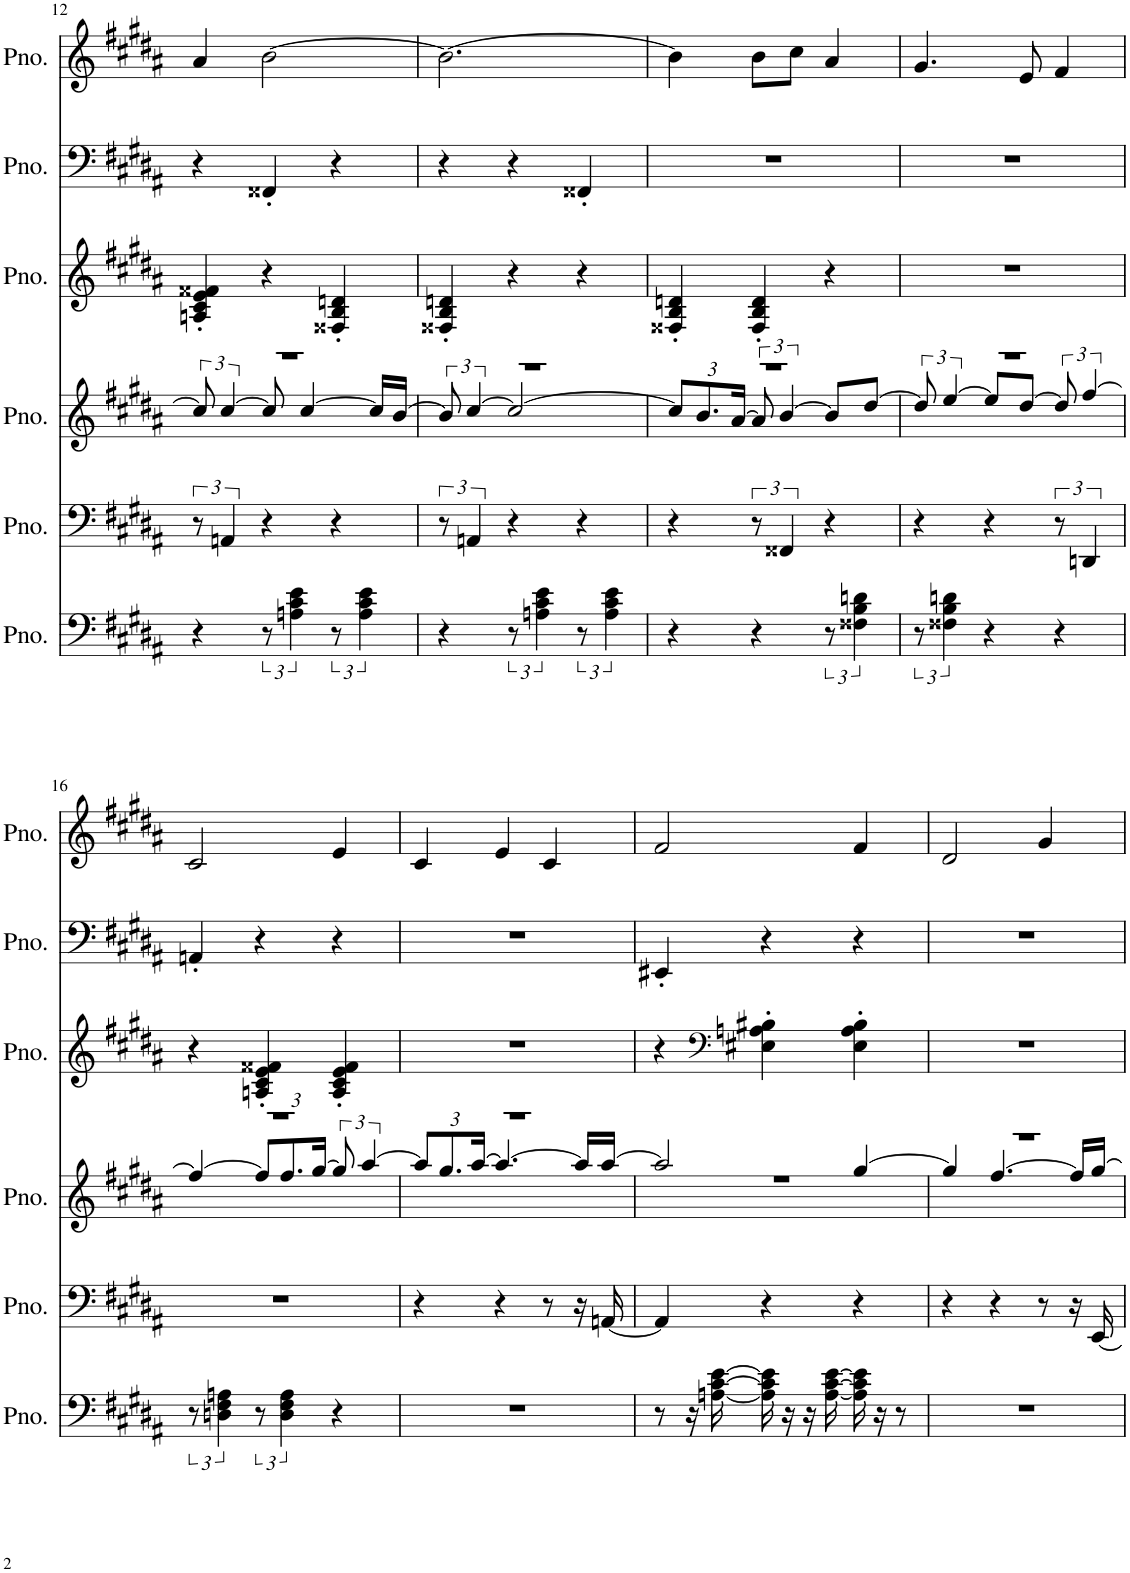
**kern	**kern	**kern	**kern	**kern	**kern
*part6	*part5	*part4	*part3	*part2	*part1
*staff6	*staff5	*staff4	*staff3	*staff2	*staff1
*I"Piano	*I"Piano	*I"Piano	*I"Piano	*I"Piano	*I"Piano
*I'Pno.	*I'Pno.	*I'Pno.	*I'Pno.	*I'Pno.	*I'Pno.
!!LO:PB:g=z
*clefF4	*clefF4	*clefG2	*clefG2	*clefF4	*clefG2
*k[f#c#g#d#a#]	*k[f#c#g#d#a#]	*k[f#c#g#d#a#]	*k[f#c#g#d#a#]	*k[f#c#g#d#a#]	*k[f#c#g#d#a#]
*M3/4	*M3/4	*M3/4	*M3/4	*M3/4	*M3/4
=12	=12	=12	=12	=12	=12
*	*	*^	*	*	*
4r	12r	2.r	4cc#/]	4An/' 4c#/' 4e/' 4f##X/'	4r	4a#/
.	6AAn/	.	.	.	.	.
12r	4r	.	8cc#/]	4r	4FF##X'/	[2b\
6An\ 6c#\ 6e\	.	.	.	.	.	.
.	.	.	[4cc#/	.	.	.
12r	4r	.	.	4F##X/' 4B/' 4dn/'	4r	.
6A\ 6c#\ 6e\	.	.	.	.	.	.
.	.	.	16cc#/LL]	.	.	.
.	.	.	[16b/JJ	.	.	.
=13	=13	=13	=13	=13	=13	=13
4r	12r	2.r	12b/]	4F##X/' 4B/' 4dn/'	4r	2.b\_
.	6AAn/	.	[6cc#/	.	.	.
12r	4r	.	2cc#/_	4r	4r	.
6An\ 6c#\ 6e\	.	.	.	.	.	.
12r	4r	.	.	4r	4FF##X'/	.
6A\ 6c#\ 6e\	.	.	.	.	.	.
=14	=14	=14	=14	=14	=14	=14
*	*	*	*Xbrackettup	*	*	*
4r	4r	2.r	12cc#/L]	4F##X/' 4B/' 4dn/'	2.r	4b\]
.	.	.	12.b/	.	.	.
.	.	.	[24a#/Jk	.	.	.
*	*	*	*brackettup	*	*	*
4r	12r	.	12a#/]	4F##/' 4B/' 4d/'	.	8b\L
.	6FF##X/	.	[6b/	.	.	.
.	.	.	.	.	.	8cc#\J
12r	4r	.	8b/L]	4r	.	4a#/
6F##X\ 6B\ 6dn\	.	.	.	.	.	.
.	.	.	[8dd#/J	.	.	.
=15	=15	=15	=15	=15	=15	=15
12r	4r	2.r	12dd#/]	2.r	2.r	4.g#/
6F##X\ 6B\ 6dn\	.	.	[6ee/	.	.	.
4r	4r	.	8ee/L]	.	.	.
.	.	.	[8dd#/J	.	.	8e/
4r	12r	.	12dd#/]	.	.	4f#/
.	6DDn/	.	[6ff#/	.	.	.
!!LO:LB:g=z
=16	=16	=16	=16	=16	=16	=16
12r	2.r	2.r	4ff#/_	4r	4AAn'/	2c#/
6Dn\ 6F#\ 6An\	.	.	.	.	.	.
*	*	*	*Xbrackettup	*	*	*
12r	.	.	12ff#/L]	4An/' 4c#/' 4e/' 4f##X/'	4r	.
6D\ 6F#\ 6A\	.	.	12.ff#/	.	.	.
.	.	.	[24gg#/Jk	.	.	.
*	*	*	*brackettup	*	*	*
4r	.	.	12gg#/]	4A/' 4c#/' 4e/' 4f##/'	4r	4e/
.	.	.	[6aa#/	.	.	.
=17	=17	=17	=17	=17	=17	=17
*	*	*	*Xbrackettup	*	*	*
2.r	4r	2.r	12aa#/L]	2.r	2.r	4c#/
.	.	.	12.gg#/	.	.	.
.	.	.	[24aa#/Jk	.	.	.
.	4r	.	4.aa#/_	.	.	4e/
.	8r	.	.	.	.	4c#/
.	16r	.	16aa#/LL]	.	.	.
.	[16AAn/	.	[16aa#/JJ	.	.	.
=18	=18	=18	=18	=18	=18	=18
8r	4AA/]	2.r	2aa#/]	4r	4EE#X'/	2f#/
16r	.	.	.	.	.	.
[16An\ [16c#\ [16e\	.	.	.	.	.	.
*	*	*	*	*clefF4	*	*
16A\] 16c#\] 16e\]	4r	.	.	4E#X\' 4An\' 4B#X\'	4r	.
16r	.	.	.	.	.	.
16r	.	.	.	.	.	.
[16A\ [16c#\ [16e\	.	.	.	.	.	.
16A\] 16c#\] 16e\]	4r	.	[4gg#/	4E#\' 4A\' 4B#\'	4r	4f#/
16r	.	.	.	.	.	.
8r	.	.	.	.	.	.
=19	=19	=19	=19	=19	=19	=19
2.r	4r	2.r	4gg#/]	2.r	2.r	2d#/
.	4r	.	[4.ff#/	.	.	.
.	8r	.	.	.	.	4g#/
.	16r	.	16ff#/LL]	.	.	.
.	[16EE/	.	[16gg#/JJ	.	.	.
*	*	*v	*v	*	*	*
=	=	=	=	=	=
*-	*-	*-	*-	*-	*-
